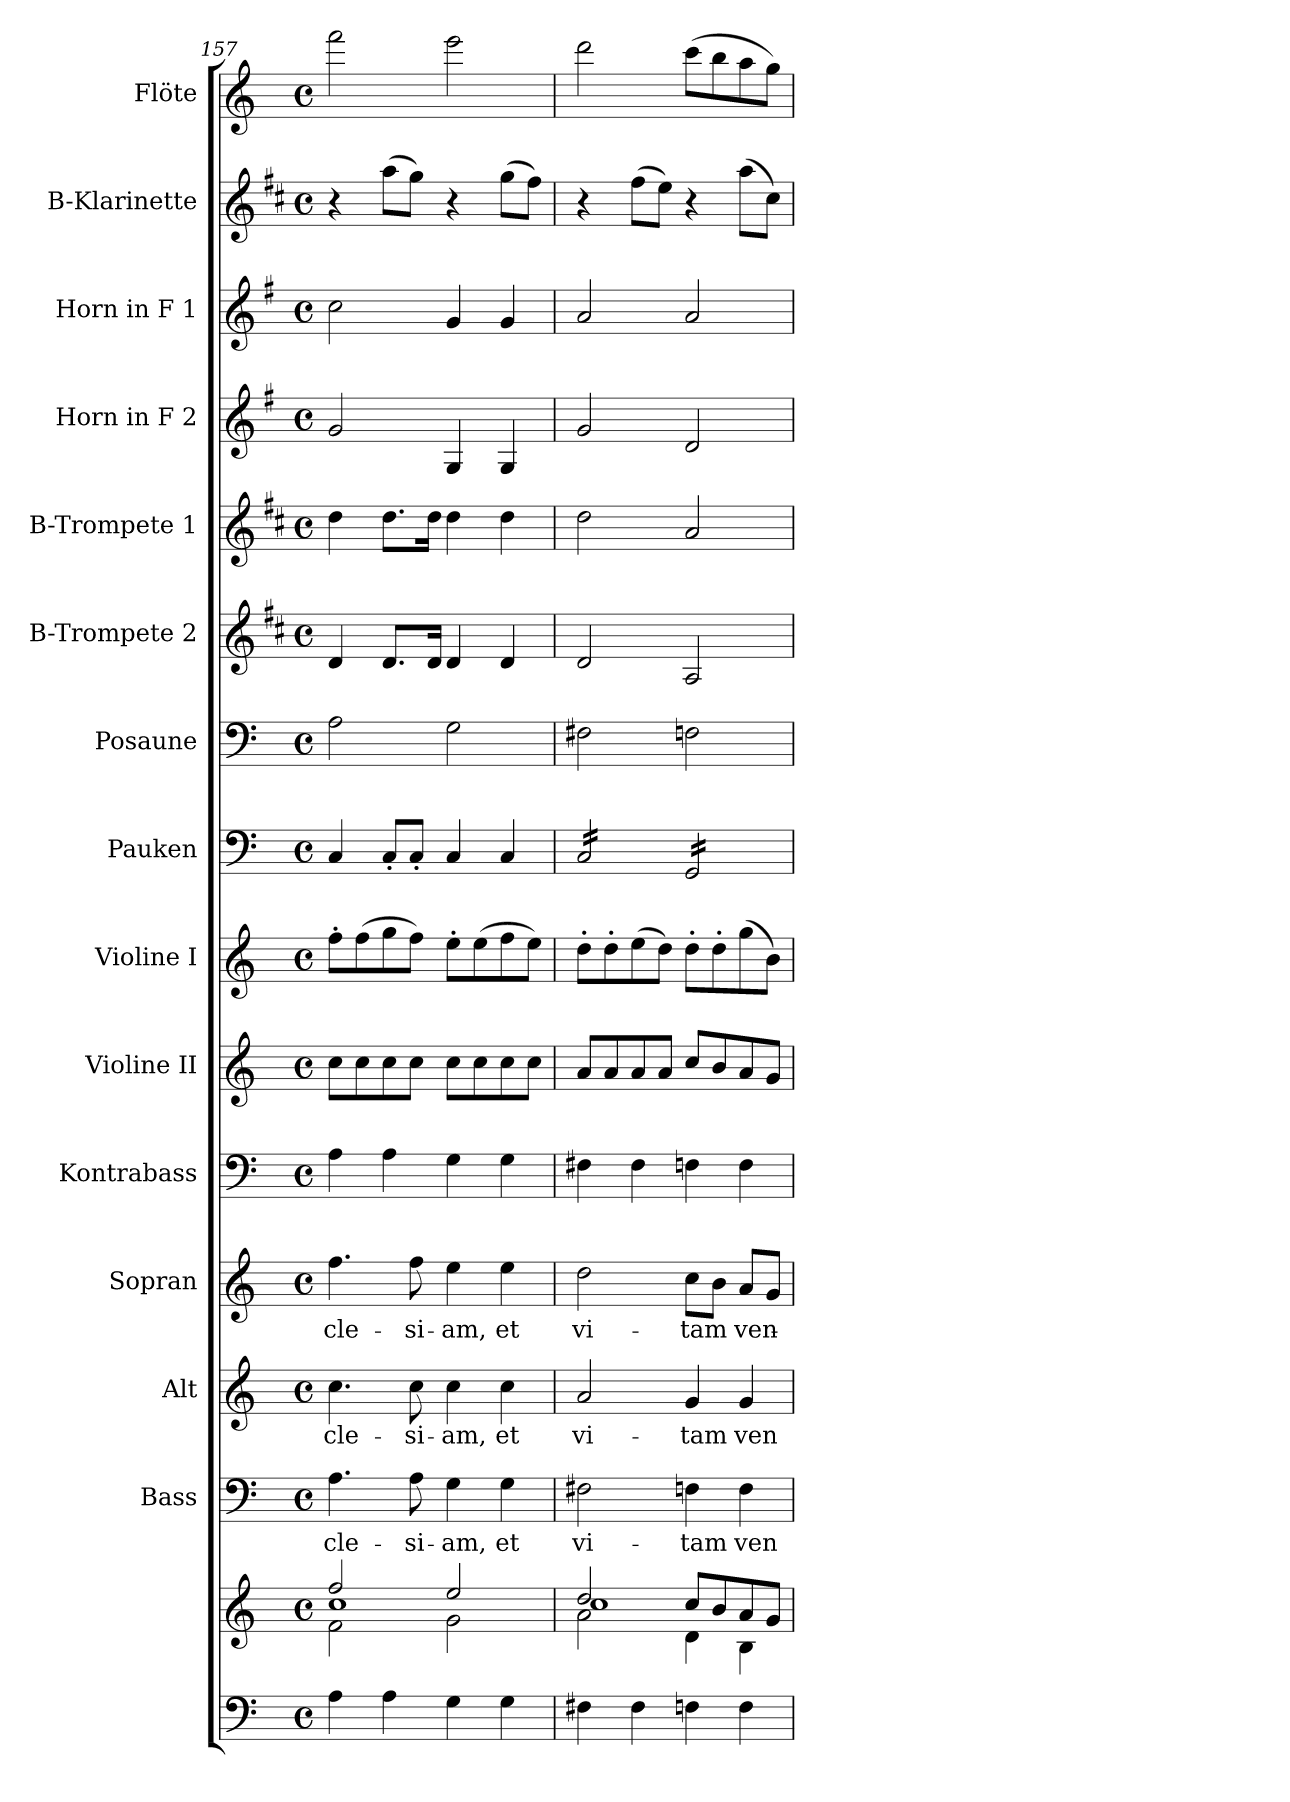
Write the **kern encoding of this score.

**kern	**kern	**kern	**text	**kern	**text	**kern	**text	**kern	**kern	**kern	**kern	**kern	**kern	**kern	**kern	**kern	**kern	**kern
*part15	*part15	*part14	*part14	*part13	*part13	*part12	*part12	*part11	*part10	*part9	*part8	*part7	*part6	*part5	*part4	*part3	*part2	*part1
*staff16	*staff15	*staff14	*staff14	*staff13	*staff13	*staff12	*staff12	*staff11	*staff10	*staff9	*staff8	*staff7	*staff6	*staff5	*staff4	*staff3	*staff2	*staff1
*	*	*I"Bass	*	*I"Alt	*	*I"Sopran	*	*I"Kontrabass	*I"Violine II	*I"Violine I	*I"Pauken	*I"Posaune	*I"B-Trompete 2	*I"B-Trompete 1	*I"Horn in F 2	*I"Horn in F 1	*I"B-Klarinette	*I"Flöte
*	*	*I'B.	*	*I'A.	*	*I'S.	*	*I'Kb.	*I'Vl. II	*I'Vl. I	*I'Pk.	*I'Pos.	*I'B Trp. 2	*I'B Trp. 1	*	*	*I'B Kl.	*I'Fl.
*clefF4	*clefG2	*clefF4	*	*clefG2	*	*clefG2	*	*clefF4	*clefG2	*clefG2	*clefF4	*clefF4	*clefG2	*clefG2	*clefG2	*clefG2	*clefG2	*clefG2
*	*	*	*	*	*	*	*	*ITrd7c12	*	*	*	*	*ITrd1c2	*ITrd1c2	*ITrd4c7	*ITrd4c7	*ITrd1c2	*
*k[]	*k[]	*k[]	*	*k[]	*	*k[]	*	*k[]	*k[]	*k[]	*k[]	*k[]	*k[]	*k[]	*k[]	*k[]	*k[]	*k[]
*C:	*C:	*C:	*	*C:	*	*C:	*	*C:	*C:	*C:	*C:	*C:	*C:	*C:	*C:	*C:	*C:	*C:
*M4/4	*M4/4	*M4/4	*	*M4/4	*	*M4/4	*	*M4/4	*M4/4	*M4/4	*M4/4	*M4/4	*M4/4	*M4/4	*M4/4	*M4/4	*M4/4	*M4/4
*met(c)	*met(c)	*met(c)	*	*met(c)	*	*met(c)	*	*met(c)	*met(c)	*met(c)	*met(c)	*met(c)	*met(c)	*met(c)	*met(c)	*met(c)	*met(c)	*met(c)
=157	=157	=157	=157	=157	=157	=157	=157	=157	=157	=157	=157	=157	=157	=157	=157	=157	=157	=157
*	*^	*	*	*	*	*	*	*	*	*	*	*	*	*	*	*	*	*
*	*	*^	*	*	*	*	*	*	*	*	*	*	*	*	*	*	*	*	*
!	!	!	!	!	!LO:LY:b	!	!LO:LY:b	!	!LO:LY:b	!	!	!	!	!	!	!	!	!	!	!
4A\	2ff/	2f\	1cc	4.A\	-cle-	4.cc\	-cle-	4.ff\	-cle-	4AA\	8cc\L	8ff'>\L	4C/	2A\	4c/	4cc\	2c/	2f\	4r	2fff\
.	.	.	.	.	.	.	.	.	.	.	8cc\	(>8ff\	.	.	.	.	.	.	.	.
4A\	.	.	.	.	.	.	.	.	.	4AA\	8cc\	8gg\	8C'</L	.	8.c/L	8.cc\L	.	.	(>8gg\L	.
!	!	!	!	!	!LO:LY:b	!	!LO:LY:b	!	!LO:LY:b	!	!	!	!	!	!	!	!	!	!	!
.	.	.	.	8A\	-si-	8cc\	-si-	8ff\	-si-	.	8cc\J	8ff\J)	8C'</J	.	.	.	.	.	8ff\J)	.
.	.	.	.	.	.	.	.	.	.	.	.	.	.	.	16c/Jk	16cc\Jk	.	.	.	.
!	!	!	!	!	!LO:LY:b	!	!LO:LY:b	!	!LO:LY:b	!	!	!	!	!	!	!	!	!	!	!
4G\	2ee/	2g\	.	4G\	-am,	4cc\	-am,	4ee\	-am,	4GG\	8cc\L	8ee'>\L	4C/	2G\	4c/	4cc\	4C/	4c/	4r	2eee\
.	.	.	.	.	.	.	.	.	.	.	8cc\	(>8ee\	.	.	.	.	.	.	.	.
!	!	!	!	!	!LO:LY:b	!	!LO:LY:b	!	!LO:LY:b	!	!	!	!	!	!	!	!	!	!	!
4G\	.	.	.	4G\	et	4cc\	et	4ee\	et	4GG\	8cc\	8ff\	4C/	.	4c/	4cc\	4C/	4c/	(>8ff\L	.
.	.	.	.	.	.	.	.	.	.	.	8cc\J	8ee\J)	.	.	.	.	.	.	8ee\J)	.
=158	=158	=158	=158	=158	=158	=158	=158	=158	=158	=158	=158	=158	=158	=158	=158	=158	=158	=158	=158	=158
!	!	!	!	!	!LO:LY:b	!	!LO:LY:b	!	!LO:LY:b	!	!	!	!	!	!	!	!	!	!	!
*	*	*	*	*	*	*	*	*	*	*	*	*	*tremolo	*	*	*	*	*	*	*
4F#X\	2dd/	2a\	1cc	2F#X\	vi-	2a/	vi-	2dd\	vi-	4FF#X\	8a/L	8dd'>\L	16C/LL	2F#X\	2c/	2cc\	2c/	2d/	4r	2ddd\
.	.	.	.	.	.	.	.	.	.	.	.	.	16C/	.	.	.	.	.	.	.
.	.	.	.	.	.	.	.	.	.	.	8a/	8dd'>\	16C/	.	.	.	.	.	.	.
.	.	.	.	.	.	.	.	.	.	.	.	.	16C/	.	.	.	.	.	.	.
4F#\	.	.	.	.	.	.	.	.	.	4FF#\	8a/	(>8ee\	16C/	.	.	.	.	.	(>8ee\L	.
.	.	.	.	.	.	.	.	.	.	.	.	.	16C/	.	.	.	.	.	.	.
.	.	.	.	.	.	.	.	.	.	.	8a/J	8dd\J)	16C/	.	.	.	.	.	8dd\J)	.
.	.	.	.	.	.	.	.	.	.	.	.	.	16C/JJ	.	.	.	.	.	.	.
!	!	!	!	!	!LO:LY:b	!	!LO:LY:b	!	!LO:LY:b	!	!	!	!	!	!	!	!	!	!	!
4Fn\	8cc/L	4d\	.	4Fn\	-tam	4g/	-tam	8cc\L	-tam	4FFn\	8cc/L	8dd'>\L	16GG/LL	2Fn\	2G/	2g/	2G/	2d/	4r	(>8ccc\L
.	.	.	.	.	.	.	.	.	.	.	.	.	16GG/	.	.	.	.	.	.	.
.	8b/	.	.	.	.	.	.	8b\J	.	.	8b/	8dd'>\	16GG/	.	.	.	.	.	.	8bb\
.	.	.	.	.	.	.	.	.	.	.	.	.	16GG/	.	.	.	.	.	.	.
!	!	!	!	!	!LO:LY:b	!	!LO:LY:b	!	!LO:LY:b	!	!	!	!	!	!	!	!	!	!	!
4F\	8a/	4B\	.	4F\	ven-	4g/	ven-	8a/L	ven-	4FF\	8a/	(>8gg\	16GG/	.	.	.	.	.	(>8gg\L	8aa\
.	.	.	.	.	.	.	.	.	.	.	.	.	16GG/	.	.	.	.	.	.	.
.	8g/J	.	.	.	.	.	.	8g/J	.	.	8g/J	8b\J)	16GG/	.	.	.	.	.	8b\J)	8gg\J)
.	.	.	.	.	.	.	.	.	.	.	.	.	16GG/JJ	.	.	.	.	.	.	.
*	*	*	*	*	*	*	*	*	*	*	*	*	*Xtremolo	*	*	*	*	*	*	*
*	*v	*v	*v	*	*	*	*	*	*	*	*	*	*	*	*	*	*	*	*	*
=	=	=	=	=	=	=	=	=	=	=	=	=	=	=	=	=	=	=
*-	*-	*-	*-	*-	*-	*-	*-	*-	*-	*-	*-	*-	*-	*-	*-	*-	*-	*-
